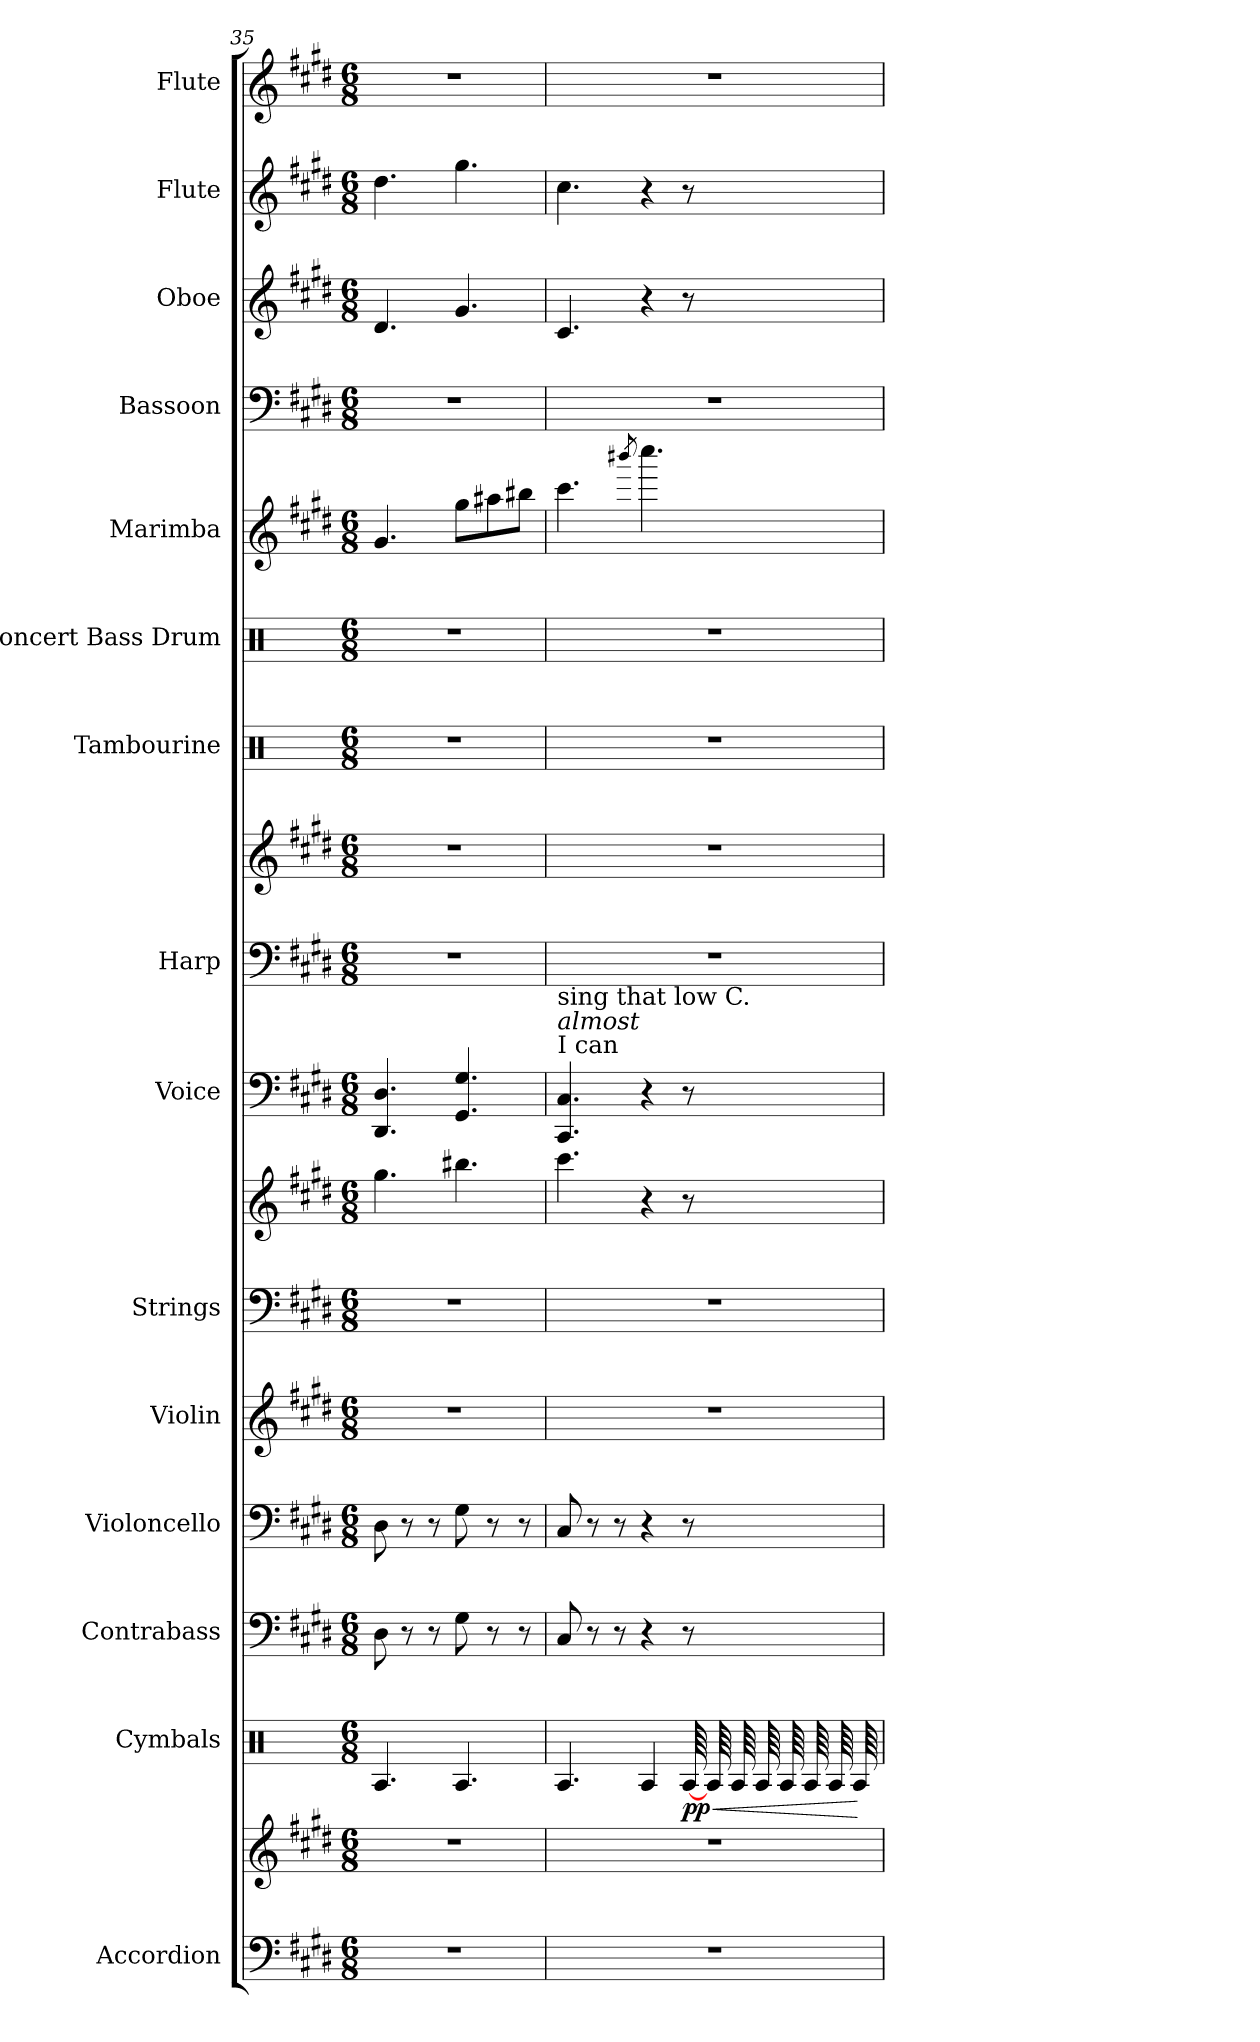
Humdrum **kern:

**kern	**kern	**kern	**dynam	**kern	**kern	**kern	**kern	**kern	**kern	**kern	**kern	**kern	**kern	**kern	**kern	**kern	**kern	**kern
*part15	*part15	*part14	*part14	*part13	*part12	*part11	*part10	*part10	*part9	*part8	*part8	*part7	*part6	*part5	*part4	*part3	*part2	*part1
*staff18	*staff17	*staff16	*staff16	*staff15	*staff14	*staff13	*staff12	*staff11	*staff10	*staff9	*staff8	*staff7	*staff6	*staff5	*staff4	*staff3	*staff2	*staff1
*I"Accordion	*	*I"Cymbals	*	*I"Contrabass	*I"Violoncello	*I"Violin	*I"Strings	*	*I"Voice	*I"Harp	*	*I"Tambourine	*I"Concert Bass Drum	*I"Marimba	*I"Bassoon	*I"Oboe	*I"Flute	*I"Flute
*I'Acc.	*	*I'Cym.	*	*I'Cb.	*I'Vc.	*I'Vln.	*I'St.	*	*I'Vo.	*I'Hrp.	*	*I'Tamb.	*I'Con. BD	*I'Mrm.	*I'Bsn.	*I'Ob.	*I'Fl.	*I'Fl.
*clefF4	*clefG2	*clefX	*	*clefF4	*clefF4	*clefG2	*clefF4	*clefG2	*clefF4	*clefF4	*clefG2	*clefX	*clefX	*clefG2	*clefF4	*clefG2	*clefG2	*clefG2
*	*	*	*	*ITrd7c12	*	*	*	*	*	*	*	*	*	*	*	*	*	*
*k[f#c#g#d#]	*k[f#c#g#d#]	*k[]	*	*k[f#c#g#d#]	*k[f#c#g#d#]	*k[f#c#g#d#]	*k[f#c#g#d#]	*k[f#c#g#d#]	*k[f#c#g#d#]	*k[f#c#g#d#]	*k[f#c#g#d#]	*k[]	*k[]	*k[f#c#g#d#]	*k[f#c#g#d#]	*k[f#c#g#d#]	*k[f#c#g#d#]	*k[f#c#g#d#]
*M6/8	*M6/8	*M6/8	*	*M6/8	*M6/8	*M6/8	*M6/8	*M6/8	*M6/8	*M6/8	*M6/8	*M6/8	*M6/8	*M6/8	*M6/8	*M6/8	*M6/8	*M6/8
=35	=35	=35	=35	=35	=35	=35	=35	=35	=35	=35	=35	=35	=35	=35	=35	=35	=35	=35
2.r	2.r	4.RA/	.	8DD#\	8D#\	2.r	2.r	4.gg#\	4.DD#/ 4.D#/	2.r	2.r	2.r	2.r	4.g#/	2.r	4.d#/	4.dd#\	2.r
.	.	.	.	8r	8r	.	.	.	.	.	.	.	.	.	.	.	.	.
.	.	.	.	8r	8r	.	.	.	.	.	.	.	.	.	.	.	.	.
.	.	4.RA/	.	8GG#\	8G#\	.	.	4.bb#X\	4.GG#/ 4.G#/	.	.	.	.	8gg#\L	.	4.g#/	4.gg#\	.
.	.	.	.	8r	8r	.	.	.	.	.	.	.	.	8aa#X\	.	.	.	.
.	.	.	.	8r	8r	.	.	.	.	.	.	.	.	8bb#X\J	.	.	.	.
=36	=36	=36	=36	=36	=36	=36	=36	=36	=36	=36	=36	=36	=36	=36	=36	=36	=36	=36
!	!	!	!	!	!	!	!	!	!LO:TX:a:t=I can	!	!	!	!	!	!	!	!	!
!	!	!	!	!	!	!	!	!	!LO:TX:a:i:t=almost	!	!	!	!	!	!	!	!	!
!	!	!	!	!	!	!	!	!	!LO:TX:a:t=sing that low C.	!	!	!	!	!	!	!	!	!
2.r	2.r	4.RA/	.	8CC#/	8C#/	2.r	2.r	4.ccc#\	4.CC#/ 4.C#/	2.r	2.r	2.r	2.r	4.ccc#\	2.r	4.c#/	4.cc#\	2.r
.	.	.	.	8r	8r	.	.	.	.	.	.	.	.	.	.	.	.	.
.	.	.	.	8r	8r	.	.	.	.	.	.	.	.	.	.	.	.	.
.	.	.	.	.	.	.	.	.	.	.	.	.	.	8qbbb#X/	.	.	.	.
.	.	4RA/	.	4r	4r	.	.	4r	4r	.	.	.	.	4.cccc#\	.	4r	4r	.
!	!	!	!LO:HP:b	!	!	!	!	!	!	!	!	!	!	!	!	!	!	!
!	!	!	!LO:DY:n=1:b	!	!	!	!	!	!	!	!	!	!	!	!	!	!	!
*	*	*tremolo	*	*	*	*	*	*	*	*	*	*	*	*	*	*	*	*
.	.	[64RA/	< pp	8r	8r	.	.	8r	8r	.	.	.	.	.	.	8r	8r	.
.	.	64RA/	.	.	.	.	.	.	.	.	.	.	.	.	.	.	.	.
.	.	64RA/	.	.	.	.	.	.	.	.	.	.	.	.	.	.	.	.
.	.	64RA/	.	.	.	.	.	.	.	.	.	.	.	.	.	.	.	.
.	.	64RA/	.	.	.	.	.	.	.	.	.	.	.	.	.	.	.	.
.	.	64RA/	.	.	.	.	.	.	.	.	.	.	.	.	.	.	.	.
.	.	64RA/	.	.	.	.	.	.	.	.	.	.	.	.	.	.	.	.
.	.	64RA/	.	.	.	.	.	.	.	.	.	.	.	.	.	.	.	.
*	*	*Xtremolo	*	*	*	*	*	*	*	*	*	*	*	*	*	*	*	*
.	.	.	[	.	.	.	.	.	.	.	.	.	.	.	.	.	.	.
=	=	=	=	=	=	=	=	=	=	=	=	=	=	=	=	=	=	=
*-	*-	*-	*-	*-	*-	*-	*-	*-	*-	*-	*-	*-	*-	*-	*-	*-	*-	*-
